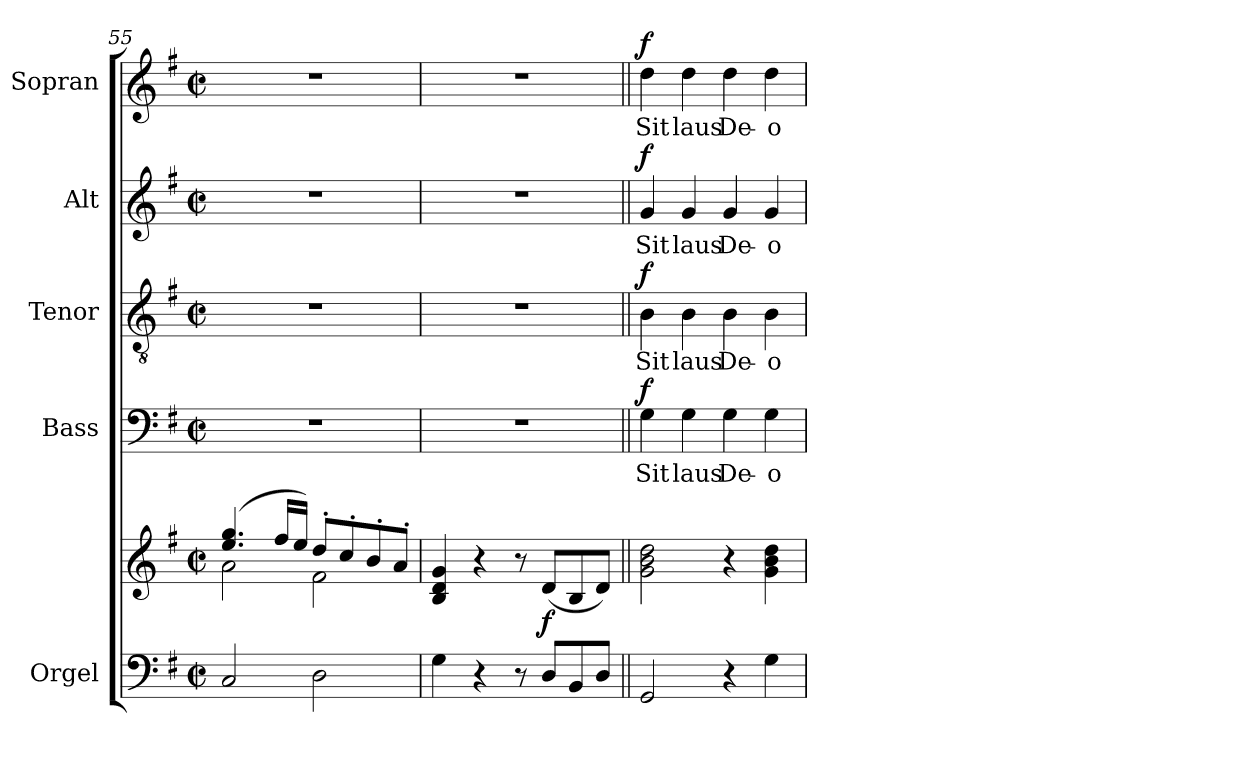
**kern	**kern	**dynam	**kern	**text	**dynam	**kern	**text	**dynam	**kern	**text	**dynam	**kern	**text	**dynam
*part5	*part5	*part5	*part4	*part4	*part4	*part3	*part3	*part3	*part2	*part2	*part2	*part1	*part1	*part1
*staff6	*staff5	*staff5/6	*staff4	*staff4	*staff4	*staff3	*staff3	*staff3	*staff2	*staff2	*staff2	*staff1	*staff1	*staff1
*I"Orgel	*	*	*I"Bass	*	*	*I"Tenor	*	*	*I"Alt	*	*	*I"Sopran	*	*
*I'Org.	*	*	*I'B.	*	*	*I'T.	*	*	*I'A.	*	*	*I'S.	*	*
*clefF4	*clefG2	*	*clefF4	*	*	*clefGv2	*	*	*clefG2	*	*	*clefG2	*	*
*k[f#]	*k[f#]	*	*k[f#]	*	*	*k[f#]	*	*	*k[f#]	*	*	*k[f#]	*	*
*G:	*G:	*	*G:	*	*	*G:	*	*	*G:	*	*	*G:	*	*
*M2/2	*M2/2	*	*M2/2	*	*	*M2/2	*	*	*M2/2	*	*	*M2/2	*	*
*met(c|)	*met(c|)	*	*met(c|)	*	*	*met(c|)	*	*	*met(c|)	*	*	*met(c|)	*	*
=55	=55	=55	=55	=55	=55	=55	=55	=55	=55	=55	=55	=55	=55	=55
*	*^	*	*	*	*	*	*	*	*	*	*	*	*	*
2C/	(4.ee/ 4.gg/	2a\	.	1r	.	.	1r	.	.	1r	.	.	1r	.	.
.	16ff#/LL	.	.	.	.	.	.	.	.	.	.	.	.	.	.
.	16ee/JJ)	.	.	.	.	.	.	.	.	.	.	.	.	.	.
2D\	8dd'</L	2f#\	.	.	.	.	.	.	.	.	.	.	.	.	.
.	8cc'</	.	.	.	.	.	.	.	.	.	.	.	.	.	.
.	8b'</	.	.	.	.	.	.	.	.	.	.	.	.	.	.
.	8a'</J	.	.	.	.	.	.	.	.	.	.	.	.	.	.
*	*v	*v	*	*	*	*	*	*	*	*	*	*	*	*	*
=56	=56	=56	=56	=56	=56	=56	=56	=56	=56	=56	=56	=56	=56	=56
4G\	4B/ 4d/ 4g/	.	1r	.	.	1r	.	.	1r	.	.	1r	.	.
4r	4r	.	.	.	.	.	.	.	.	.	.	.	.	.
8r	8r	.	.	.	.	.	.	.	.	.	.	.	.	.
!	!	!LO:DY:b	!	!	!	!	!	!	!	!	!	!	!	!
8D/L	(<8d/L	f	.	.	.	.	.	.	.	.	.	.	.	.
8BB/	8B/	.	.	.	.	.	.	.	.	.	.	.	.	.
8D/J	8d/J)	.	.	.	.	.	.	.	.	.	.	.	.	.
=57||	=57||	=57||	=57||	=57||	=57||	=57||	=57||	=57||	=57||	=57||	=57||	=57||	=57||	=57||
!	!	!	!	!LO:LY:b	!LO:DY:a	!	!LO:LY:b	!LO:DY:a	!	!LO:LY:b	!LO:DY:a	!	!LO:LY:b	!LO:DY:a
2GG/	2g\ 2b\ 2dd\	.	4G\	Sit	f	4B\	Sit	f	4g/	Sit	f	4dd\	Sit	f
!	!	!	!	!LO:LY:b	!	!	!LO:LY:b	!	!	!LO:LY:b	!	!	!LO:LY:b	!
.	.	.	4G\	laus	.	4B\	laus	.	4g/	laus	.	4dd\	laus	.
!	!	!	!	!LO:LY:b	!	!	!LO:LY:b	!	!	!LO:LY:b	!	!	!LO:LY:b	!
4r	4r	.	4G\	De-	.	4B\	De-	.	4g/	De-	.	4dd\	De-	.
!	!	!	!	!LO:LY:b	!	!	!LO:LY:b	!	!	!LO:LY:b	!	!	!LO:LY:b	!
4G\	4g\ 4b\ 4dd\	.	4G\	-o	.	4B\	-o	.	4g/	-o	.	4dd\	-o	.
=	=	=	=	=	=	=	=	=	=	=	=	=	=	=
*-	*-	*-	*-	*-	*-	*-	*-	*-	*-	*-	*-	*-	*-	*-
